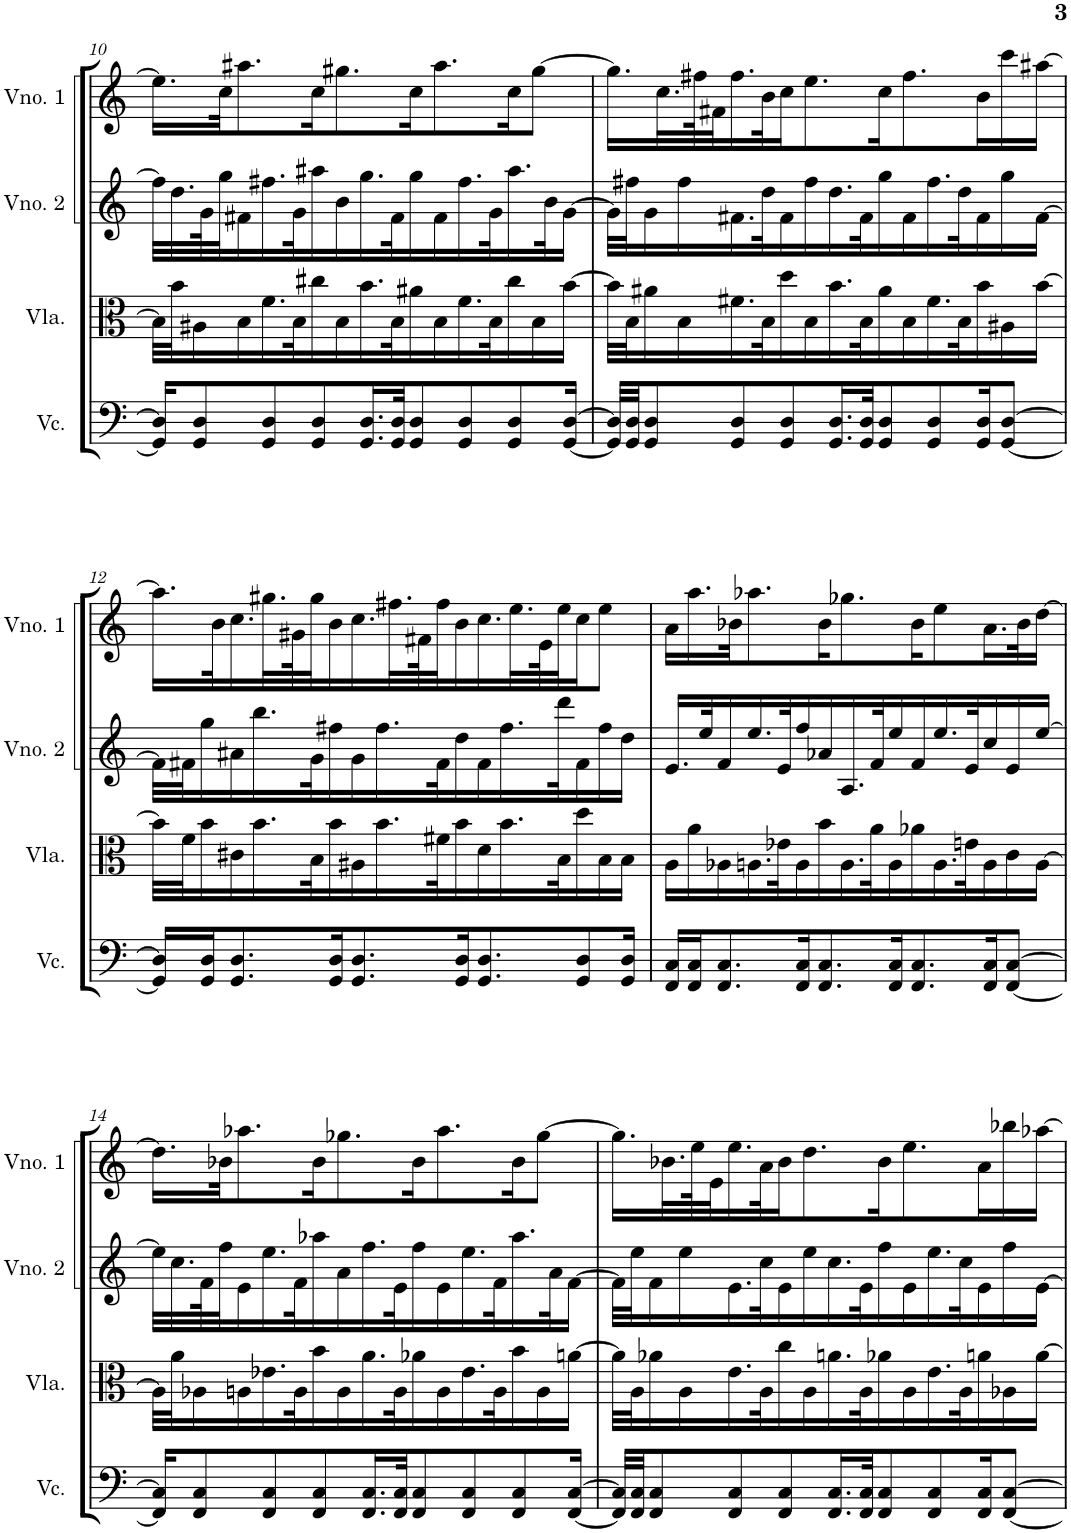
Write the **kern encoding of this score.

**kern	**kern	**kern	**kern
*part4	*part3	*part2	*part1
*staff4	*staff3	*staff2	*staff1
*I"Violoncelo	*I"Viola	*I"Violino 2	*I"Violino 1
*I'Vc.	*I'Vla.	*I'Vno. 2	*I'Vno. 1
!!LO:PB:g=z
*clefF4	*clefC3	*clefG2	*clefG2
*k[]	*k[]	*k[]	*k[]
*M4/4	*M4/4	*M4/4	*M4/4
=10	=10	=10	=10
16GG/] 16D/]KL	32B\LLL]	32ff#\LLL]	16.ee\LL]
.	32b\J	32.dd\	.
8GG/ 8D/	16A#X\	.	.
.	.	64g\K	.
.	.	32gg\J	32cc\JK
.	16B\	16f#X\	8.aa#X\
8GG/ 8D/	16.f\	16.ff#X\	.
.	32B\K	32g\K	.
8GG/ 8D/	16cc#X\	16aa#X\	16cc\K
.	16B\	16b\	8.gg#X\
16.GG/ 16.D/L	16.b\	16.gg\	.
32GG/ 32D/JK	32B\K	32f#\K	.
8GG/ 8D/	16a#X\	16gg\	16cc\K
.	16B\	16f#\	8.aa#\
8GG/ 8D/	16.f\	16.ff#\	.
.	32B\K	32g\K	.
8GG/ 8D/	16cc#\	16.aa#\	16cc\K
.	16B\	.	[8gg#\J
.	.	32b\K	.
[16GG/ [16D/Jk	[16b\JJ	[16g\JJ	.
=11	=11	=11	=11
32GG/] 32D/]LLL	32b\LLL]	32g\LLL]	16.gg#\LL]
32GG/ 32D/JJ	32B\J	32ff#X\J	.
8GG/ 8D/	16a#X\	16g\	.
.	.	.	32.cc\L
.	16B\	16ff#\	.
.	.	.	64ff#X\K
.	.	.	32f#X\J
8GG/ 8D/	16.f#X\	16.f#X\	16.ff#\
.	32B\K	32dd\K	32b\K
8GG/ 8D/	16dd\	16f#\	16cc\J
.	16B\	16ff#\	8.ee\
16.GG/ 16.D/L	16.b\	16.dd\	.
32GG/ 32D/JK	32B\K	32f#\K	.
8GG/ 8D/	16a#\	16gg\	16cc\K
.	16B\	16f#\	8.ff#\
8GG/ 8D/	16.f#\	16.ff#\	.
.	32B\K	32dd\K	.
16GG/ 16D/K	16b\	16f#\	16b\L
[8GG/ [8D/J	16A#X\	16gg\	16ccc\
.	[16b\JJ	[16f#\JJ	[16aa#X\JJ
!!LO:LB:g=z
=12	=12	=12	=12
16GG/] 16D/]LL	32b\LLL]	32f#\LLL]	16.aa#\LL]
.	32f\J	32f#X\J	.
16GG/ 16D/J	16b\	16gg\	.
.	.	.	32b\K
8.GG/ 8.D/	16c#X\	16a#X\	16.cc\
.	16.b\	16.bb\	.
.	.	.	32.gg#X\L
.	.	.	64g#X\K
.	32B\K	32g\K	32gg#\J
16GG/ 16D/K	16b\	16ff#X\	16b\
8.GG/ 8.D/	16A#X\	16g\	16.cc\
.	16.b\	16.ff#\	.
.	.	.	32.ff#X\L
.	.	.	64f#X\K
.	32f#X\K	32f#\K	32ff#\J
16GG/ 16D/K	16b\	16dd\	16b\
8.GG/ 8.D/	16d\	16f#\	16.cc\
.	16.b\	16.ff#\	.
.	.	.	32.ee\L
.	.	.	64e\K
.	32B\K	32ddd\K	32ee\J
8GG/ 8D/	16dd\	16f#\	16cc\J
.	16B\	16ff#\	8ee\J
16GG/ 16D/Jk	16B\JJ	16dd\JJ	.
=13	=13	=13	=13
16FF/ 16C/LL	16A\LL	16.e/LL	16a\LL
16FF/ 16C/J	16a\	.	16.aa\
.	.	32ee/K	.
8.FF/ 8.C/	16A-X\	16f/	.
.	.	.	32b-X\JK
.	16.An\	16.ee/	8.aa-X\
.	32e-X\K	32e/K	.
16FF/ 16C/K	16A\	16ff/	.
8.FF/ 8.C/	16b\	16a-X/	16b-\K
.	16.A\	16.A/	8.gg-X\
.	32a\K	32f/K	.
16FF/ 16C/K	16A\	16ee/	.
8.FF/ 8.C/	16a-X\	16f/	16b-\K
.	16.A\	16.ee/	8ee\
.	32en\K	32e/K	.
16FF/ 16C/K	16A\	16cc/	16.a\L
[8FF/ [8C/J	16c\	16e/	.
.	.	.	32b-\K
.	[16A\JJ	[16ee/JJ	[16dd\JJ
!!LO:LB:g=z
=14	=14	=14	=14
16FF/] 16C/]KL	32A\LLL]	32ee\LLL]	16.dd\LL]
.	32a\J	32.cc\	.
8FF/ 8C/	16A-X\	.	.
.	.	64f\K	.
.	.	32ff\J	32b-X\JK
.	16An\	16e\	8.aa-X\
8FF/ 8C/	16.e-X\	16.ee\	.
.	32A\K	32f\K	.
8FF/ 8C/	16b\	16aa-X\	16b-\K
.	16A\	16a\	8.gg-X\
16.FF/ 16.C/L	16.a\	16.ff\	.
32FF/ 32C/JK	32A\K	32e\K	.
8FF/ 8C/	16a-X\	16ff\	16b-\K
.	16A\	16e\	8.aa-\
8FF/ 8C/	16.e-\	16.ee\	.
.	32A\K	32f\K	.
8FF/ 8C/	16b\	16.aa-\	16b-\K
.	16A\	.	[8gg-\J
.	.	32a\K	.
[16FF/ [16C/Jk	[16an\JJ	[16f\JJ	.
=15	=15	=15	=15
32FF/] 32C/]LLL	32a\LLL]	32f\LLL]	16.gg-\LL]
32FF/ 32C/JJ	32A\J	32ee\J	.
8FF/ 8C/	16a-X\	16f\	.
.	.	.	32.b-X\L
.	16A\	16ee\	.
.	.	.	64ee\K
.	.	.	32e\J
8FF/ 8C/	16.e\	16.e\	16.ee\
.	32A\K	32cc\K	32a\K
8FF/ 8C/	16cc\	16e\	16b-\J
.	16A\	16ee\	8.dd\
16.FF/ 16.C/L	16.an\	16.cc\	.
32FF/ 32C/JK	32A\K	32e\K	.
8FF/ 8C/	16a-X\	16ff\	16b-\K
.	16A\	16e\	8.ee\
8FF/ 8C/	16.e\	16.ee\	.
.	32A\K	32cc\K	.
16FF/ 16C/K	16an\	16e\	16a\L
[8FF/ [8C/J	16A-X\	16ff\	16bb-X\
.	[16a\JJ	[16e\JJ	[16aa-X\JJ
=	=	=	=
*-	*-	*-	*-
